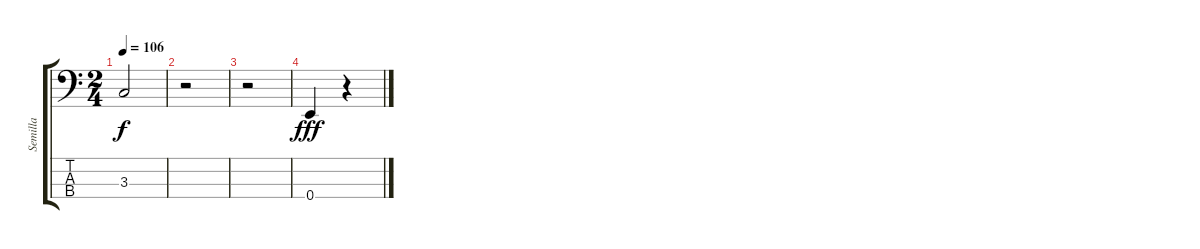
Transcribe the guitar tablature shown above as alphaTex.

\track ("Semilla" "Semilla") {instrument electricbassfinger}
\staff {score tabs}
\tuning (G2 D2 A1 E1) {hide}
\ts (2 4)
\tempo 106
\clef f4
\ks c
3.3{t}.2{dy f} |
r.2 |
r.2 |
0.4.4{dy fff volume 16} r.4
